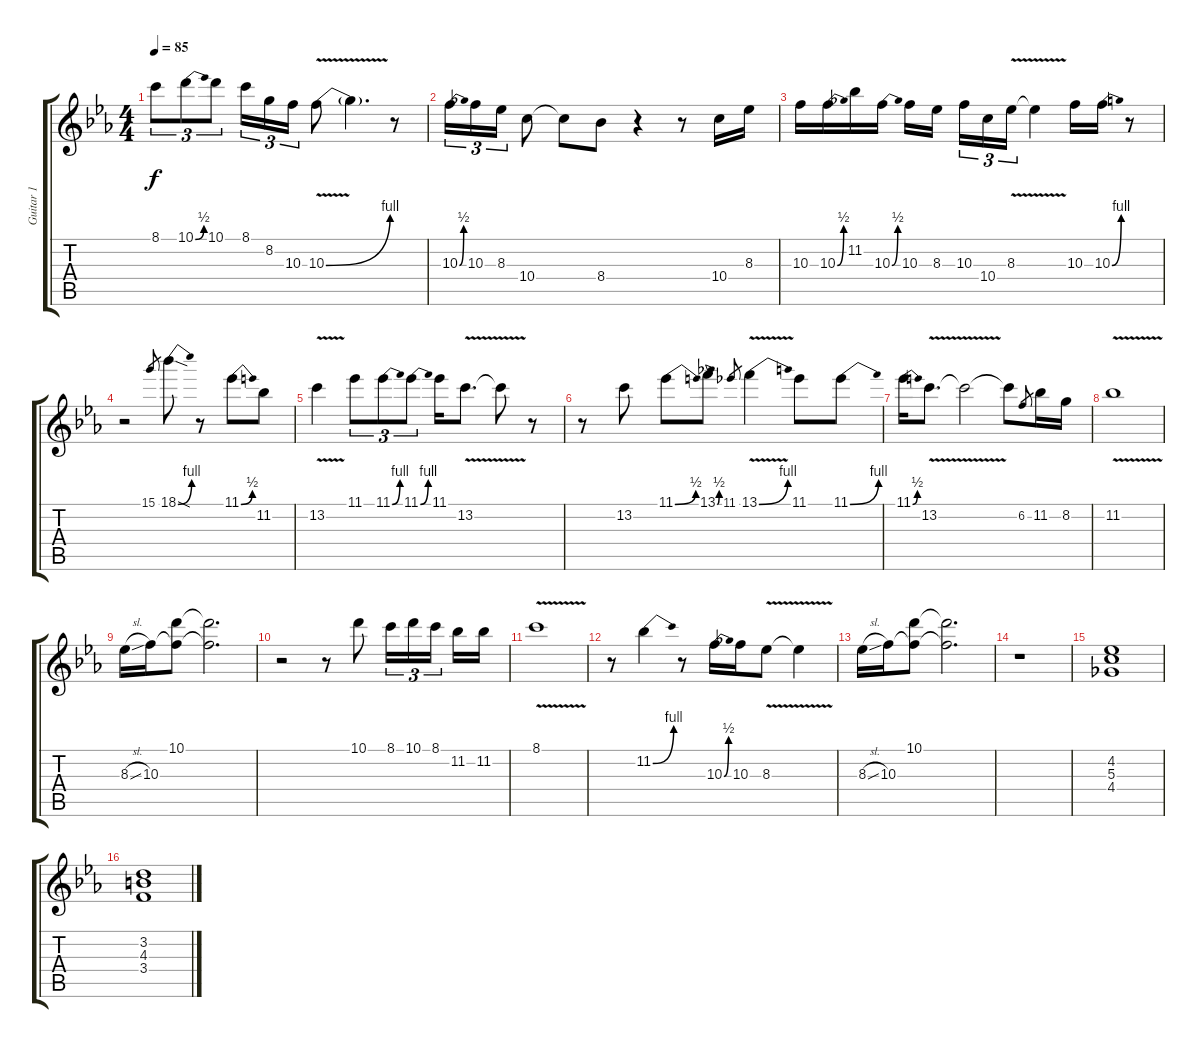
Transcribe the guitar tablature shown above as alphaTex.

\track ("Guitar 1" "Guitar 1") {instrument overdrivenguitar}
\staff {score tabs}
\tuning (E4 B3 G3 D3 A2 E2) {hide}
\ts (4 4)
\tempo 85
\clef g2
\ks eb
8.1.8{tu (3 2) dy f} 10.1{be (bend 0 0 60 2)}.8{tu (3 2)} 10.1.8{tu (3 2)} 8.1.16{tu (3 2)} 8.2.16{tu (3 2)} 10.3.16{tu (3 2)} 10.3{be (bend 0 0 60 4) v}.8 10.3{t}.4{d} r.8 |
10.3{be (bend 0 0 60 2)}.16{tu (3 2)} 10.3.16{tu (3 2)} 8.3.16{tu (3 2)} 10.4.8 10.4{t}.8 8.4.8 r.4 r.8 10.4.16 8.3.16 |
10.3.16 10.3{be (bend 0 0 60 2)}.16 11.2.16 10.3{be (bend 0 0 60 2)}.16 10.3.16 8.3.16{beam splitsecondary} 10.3.16{tu (3 2)} 10.4.16{tu (3 2)} 8.3{v}.16{tu (3 2)} 8.3{t}.4 10.3.16 10.3{be (bend 0 0 60 4)}.16 r.8 |
r.2 15.1.8{gr} 18.1{be (bend 0 0 60 4) sod}.8 r.8 11.1{be (bend 0 0 60 2)}.8 11.2.8 |
13.2{v}.4 11.1.8{tu (3 2)} 11.1{be (bend 0 0 60 4)}.8{tu (3 2)} 11.1{be (bend 0 0 60 4)}.8{tu (3 2)} 11.1.16 13.2{v}.8{d} 13.2{t}.8 r.8 |
r.8 13.2.8 11.1{be (bend 0 0 60 2)}.8 13.1{be (bend 0 0 60 2)}.8 11.1.8{gr} 13.1{be (bend 0 0 60 4) v}.4 11.1.8 11.1{be (bend 0 0 60 4)}.8 |
11.1{be (bend 0 0 60 2)}.16 13.2{v}.8{d} 13.2{t}.2 13.2{t}.8 6.2.8{gr} 11.2.16 8.2.16 |
11.2{v}.1 |
8.3{sl}.16 10.3.16 (10.1 10.3{t}).8 (10.1{t} 10.3{t}).2{d} |
r.2 r.8 10.1.8 8.1.16{tu (3 2)} 10.1.16{tu (3 2)} 8.1.16{tu (3 2) beam splitsecondary} 11.2.16 11.2.16 |
8.1{v}.1 |
r.8 11.2{be (bend 0 0 60 4)}.4 r.8 10.3{be (bend 0 0 60 2)}.16 10.3.16 8.3{v}.8 8.3{t}.4 |
8.3{sl}.16 10.3.16 (10.1 10.3{t}).8 (10.1{t} 10.3{t}).2{d} |
r.1 |
(4.2 5.3 4.4).1 |
(3.2 4.3 3.4).1
